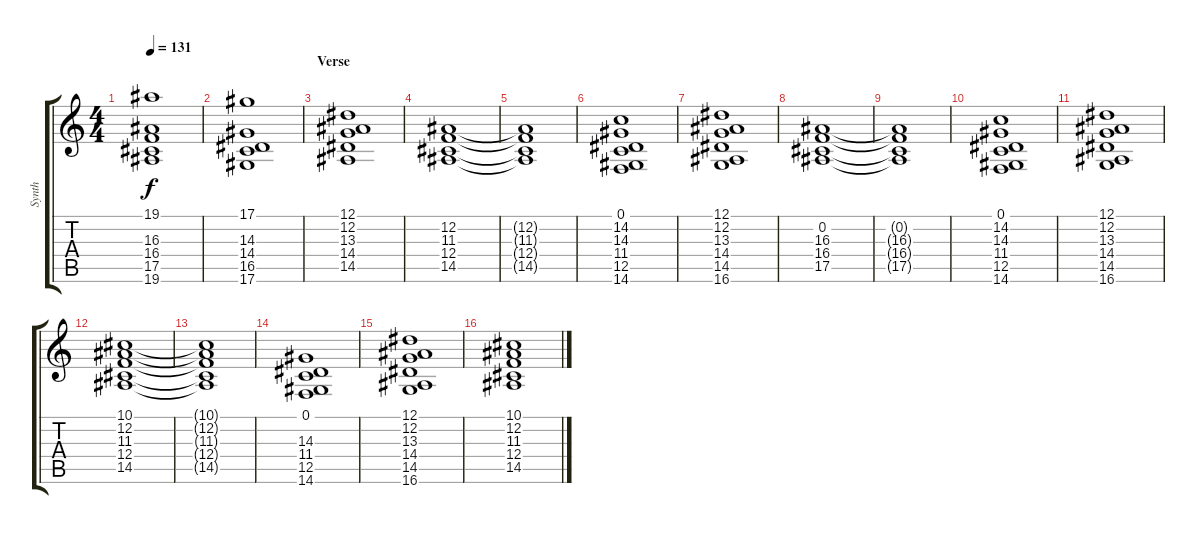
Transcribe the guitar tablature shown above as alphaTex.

\track ("Synth" "Synth") {instrument pad2warm}
\staff {score tabs}
\tuning (Eb4 Bb3 Gb3 Db3 Ab2 Eb2) {hide}
\ts (4 4)
\tempo 131
\clef g2
\ks c
(19.1{t} 16.3{t} 16.4{t} 17.5{t} 19.6{t}).1{dy f} |
(17.1 14.3 14.4 16.5 17.6).1 |
\section ("" "Verse")
(12.1 12.2 13.3 14.4 14.5).1 |
(12.2 11.3 12.4 14.5).1 |
(12.2{t} 11.3{t} 12.4{t} 14.5{t}).1 |
(0.1 14.2 14.3 11.4 12.5 14.6).1 |
(12.1 12.2 13.3 14.4 14.5 16.6).1 |
(0.2 16.3 16.4 17.5).1 |
(0.2{t} 16.3{t} 16.4{t} 17.5{t}).1 |
(0.1 14.2 14.3 11.4 12.5 14.6).1 |
(12.1 12.2 13.3 14.4 14.5 16.6).1 |
(10.1 12.2 11.3 12.4 14.5).1 |
(10.1{t} 12.2{t} 11.3{t} 12.4{t} 14.5{t}).1 |
(0.1 14.3 11.4 12.5 14.6).1 |
(12.1 12.2 13.3 14.4 14.5 16.6).1 |
(10.1 12.2 11.3 12.4 14.5).1
